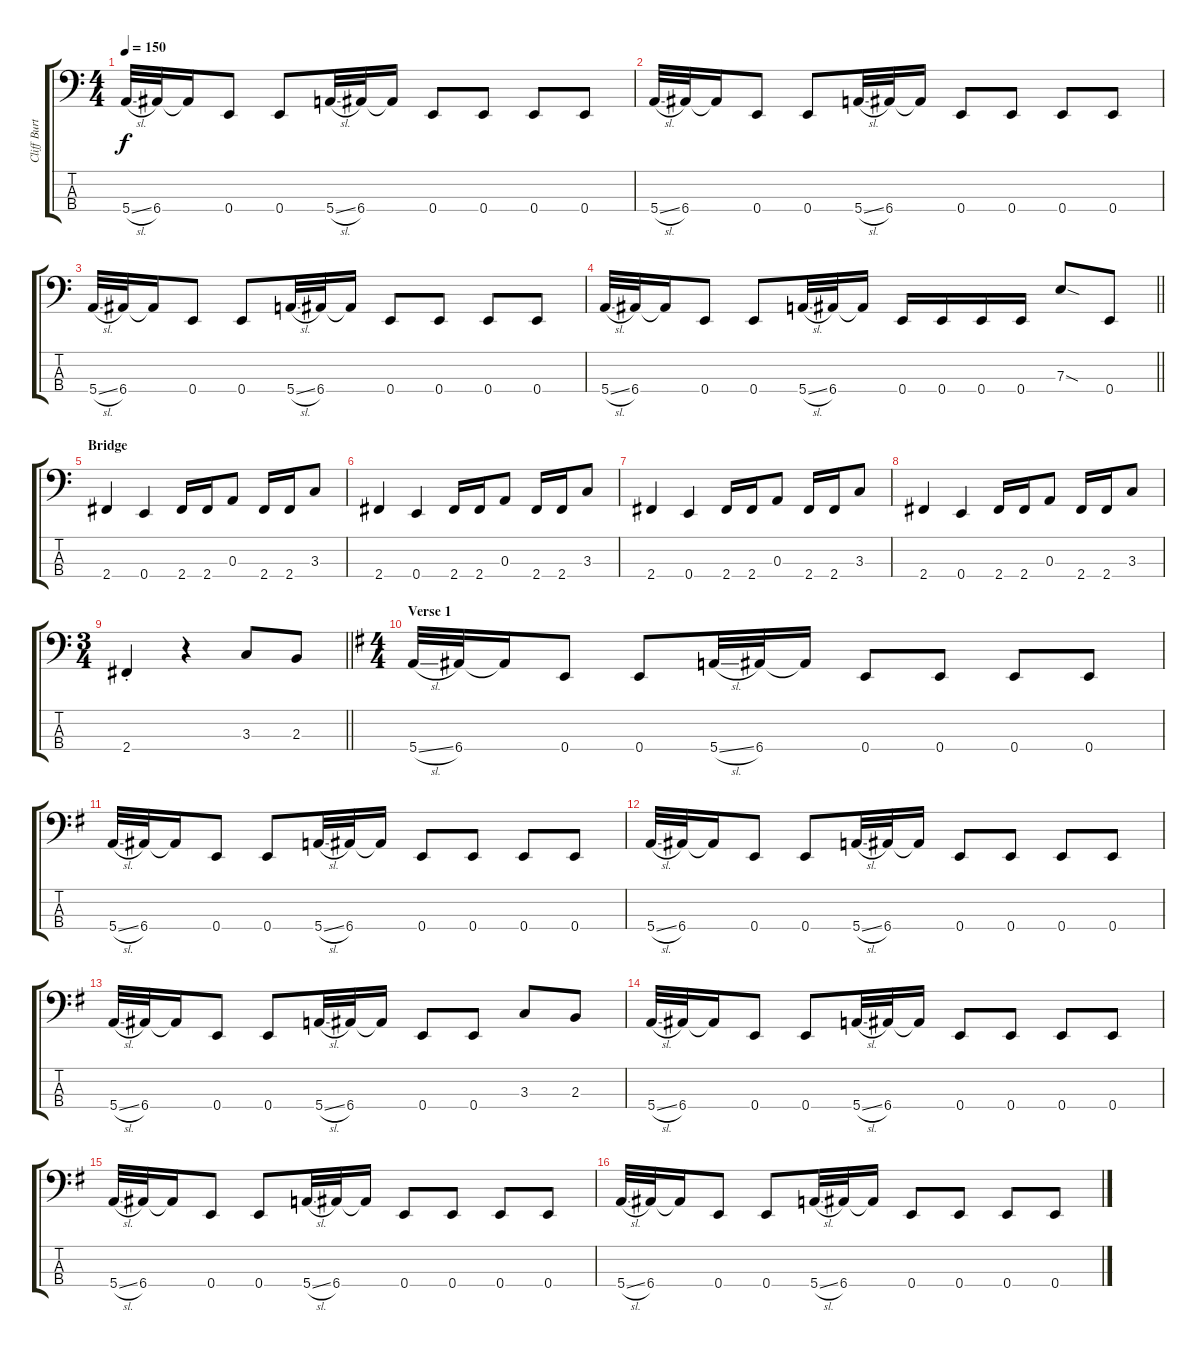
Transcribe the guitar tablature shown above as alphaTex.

\track ("Cliff Burton" "Cliff Burt") {instrument electricbassfinger}
\staff {score tabs}
\tuning (G2 D2 A1 E1) {hide}
\ts (4 4)
\tempo 150
\clef f4
\ks c
5.4{sl}.32{dy f} 6.4.32 6.4{t}.16 0.4.8 0.4.8 5.4{sl}.32 6.4.32 6.4{t}.16 0.4.8 0.4.8 0.4.8 0.4.8 |
5.4{sl}.32 6.4.32 6.4{t}.16 0.4.8 0.4.8 5.4{sl}.32 6.4.32 6.4{t}.16 0.4.8 0.4.8 0.4.8 0.4.8 |
5.4{sl}.32 6.4.32 6.4{t}.16 0.4.8 0.4.8 5.4{sl}.32 6.4.32 6.4{t}.16 0.4.8 0.4.8 0.4.8 0.4.8 |
\barLineRight lightlight
5.4{sl}.32 6.4.32 6.4{t}.16 0.4.8 0.4.8 5.4{sl}.32 6.4.32 6.4{t}.16 0.4.16 0.4.16 0.4.16 0.4.16 7.3{sod}.8 0.4.8 |
\section ("" "Bridge")
2.4.4 0.4.4 2.4.16 2.4.16 0.3.8 2.4.16 2.4.16 3.3.8 |
2.4.4 0.4.4 2.4.16 2.4.16 0.3.8 2.4.16 2.4.16 3.3.8 |
2.4.4 0.4.4 2.4.16 2.4.16 0.3.8 2.4.16 2.4.16 3.3.8 |
2.4.4 0.4.4 2.4.16 2.4.16 0.3.8 2.4.16 2.4.16 3.3.8 |
\ts (3 4)
\barLineRight lightlight
2.4{st}.4 r.4 3.3.8 2.3.8 |
\ts (4 4)
\section ("" "Verse 1")
\ks g
5.4{sl}.32 6.4.32 6.4{t}.16 0.4.8 0.4.8 5.4{sl}.32 6.4.32 6.4{t}.16 0.4.8 0.4.8 0.4.8 0.4.8 |
5.4{sl}.32 6.4.32 6.4{t}.16 0.4.8 0.4.8 5.4{sl}.32 6.4.32 6.4{t}.16 0.4.8 0.4.8 0.4.8 0.4.8 |
5.4{sl}.32 6.4.32 6.4{t}.16 0.4.8 0.4.8 5.4{sl}.32 6.4.32 6.4{t}.16 0.4.8 0.4.8 0.4.8 0.4.8 |
5.4{sl}.32 6.4.32 6.4{t}.16 0.4.8 0.4.8 5.4{sl}.32 6.4.32 6.4{t}.16 0.4.8 0.4.8 3.3.8 2.3.8 |
5.4{sl}.32 6.4.32 6.4{t}.16 0.4.8 0.4.8 5.4{sl}.32 6.4.32 6.4{t}.16 0.4.8 0.4.8 0.4.8 0.4.8 |
5.4{sl}.32 6.4.32 6.4{t}.16 0.4.8 0.4.8 5.4{sl}.32 6.4.32 6.4{t}.16 0.4.8 0.4.8 0.4.8 0.4.8 |
5.4{sl}.32 6.4.32 6.4{t}.16 0.4.8 0.4.8 5.4{sl}.32 6.4.32 6.4{t}.16 0.4.8 0.4.8 0.4.8 0.4.8
